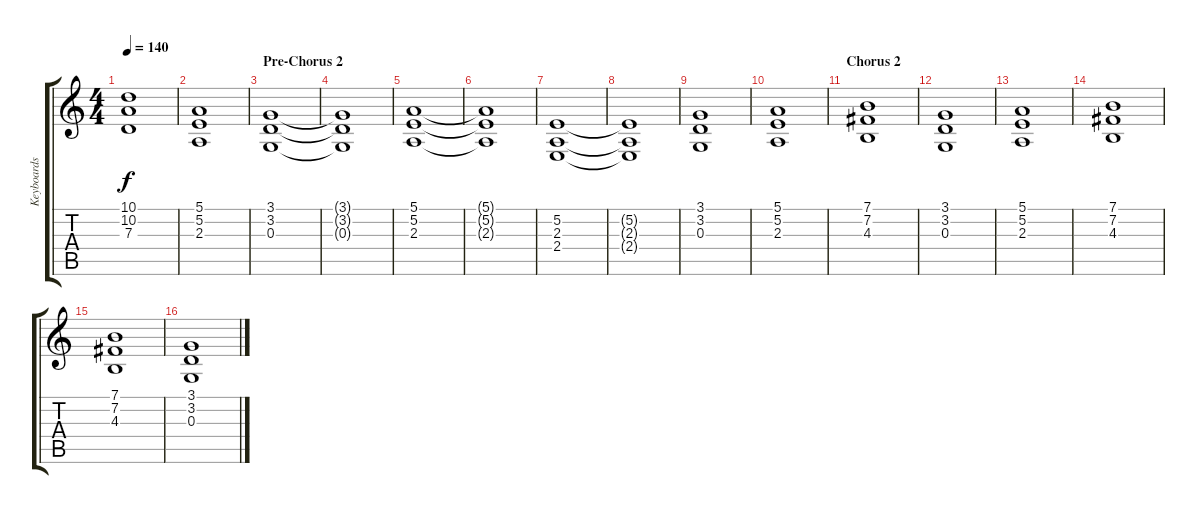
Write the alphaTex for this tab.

\track ("Keyboards" "Keyboards") {instrument stringensemble1}
\staff {score tabs}
\tuning (E4 B3 G3 D3 A2 E2) {hide}
\ts (4 4)
\tempo 140
\clef g2
\ks c
(10.1 10.2 7.3).1{dy f} |
(5.1 5.2 2.3).1 |
\section ("" "Pre-Chorus 2")
(3.1 3.2 0.3).1 |
(3.1{t} 3.2{t} 0.3{t}).1 |
(5.1 5.2 2.3).1 |
(5.1{t} 5.2{t} 2.3{t}).1 |
(5.2 2.3 2.4).1 |
(5.2{t} 2.3{t} 2.4{t}).1 |
(3.1 3.2 0.3).1 |
(5.1 5.2 2.3).1 |
\section ("" "Chorus 2")
(7.1 7.2 4.3).1 |
(3.1 3.2 0.3).1 |
(5.1 5.2 2.3).1 |
(7.1 7.2 4.3).1 |
(7.1 7.2 4.3).1 |
(3.1 3.2 0.3).1
